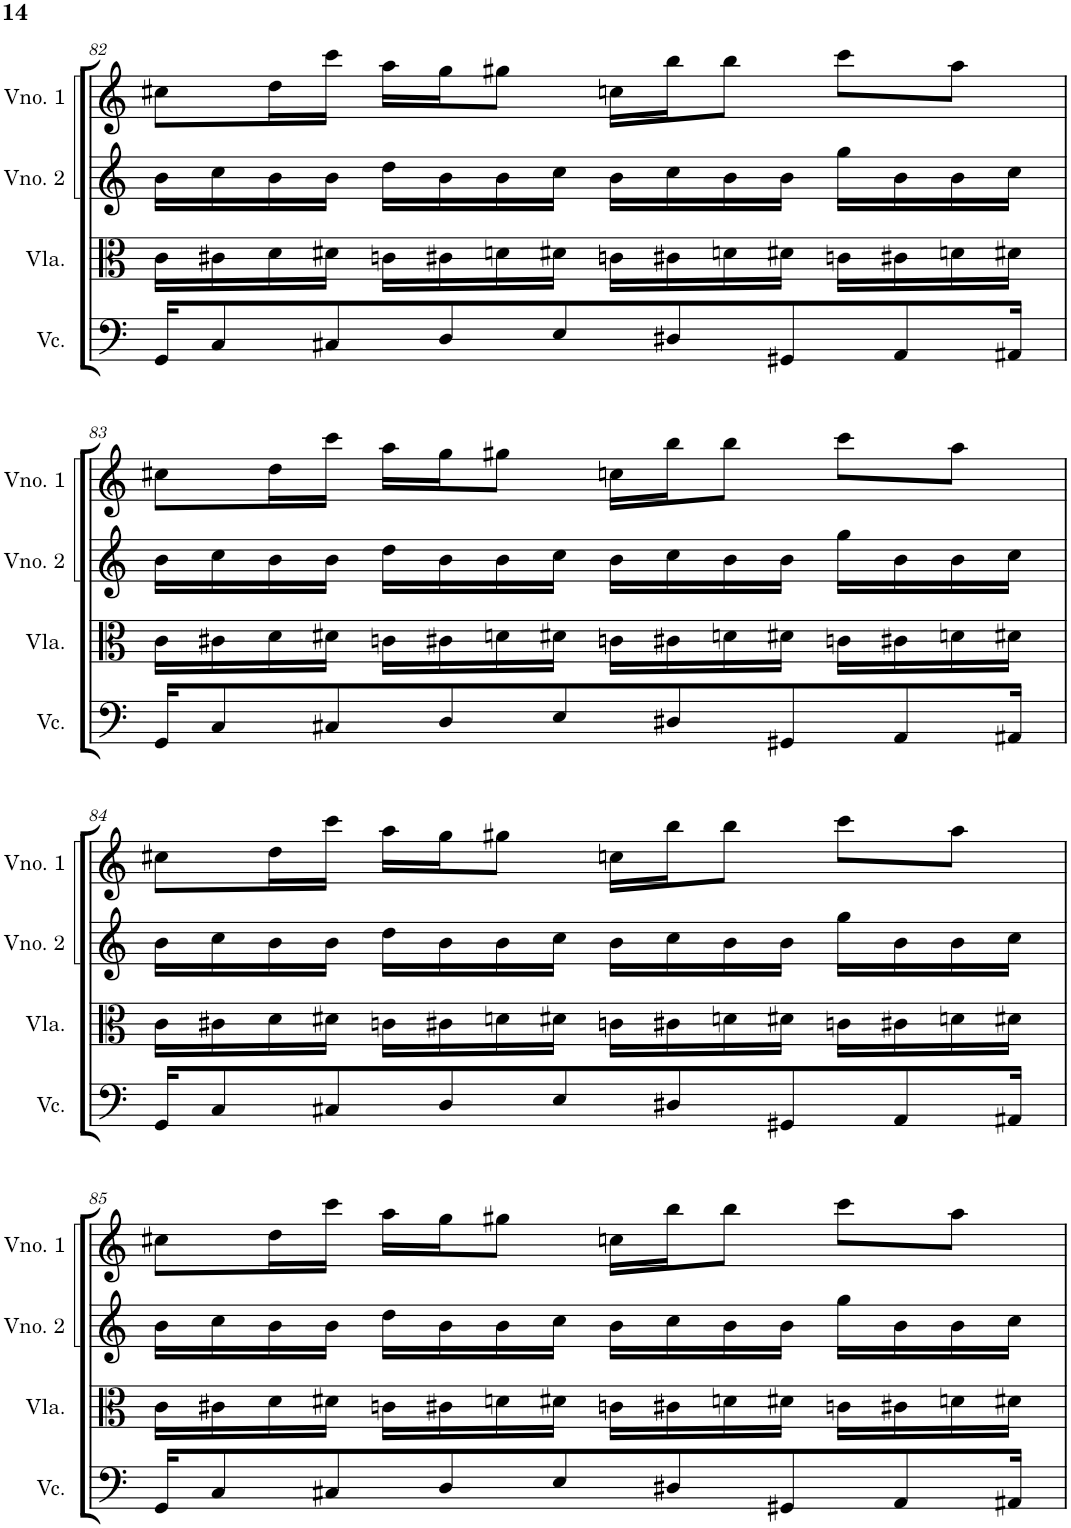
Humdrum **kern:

**kern	**kern	**kern	**kern
*part4	*part3	*part2	*part1
*staff4	*staff3	*staff2	*staff1
*I"Violoncelo	*I"Viola	*I"Violino 2	*I"Violino 1
*I'Vc.	*I'Vla.	*I'Vno. 2	*I'Vno. 1
!!LO:PB:g=z
*clefF4	*clefC3	*clefG2	*clefG2
*k[]	*k[]	*k[]	*k[]
*M4/4	*M4/4	*M4/4	*M4/4
=82	=82	=82	=82
16GG/KL	16c\LL	16b\LL	8cc#X\L
8C/	16c#X\	16cc\	.
.	16d\	16b\	16dd\L
8C#X/	16d#X\JJ	16b\JJ	16ccc\JJ
.	16cn\LL	16dd\LL	16aa\LL
8D/	16c#X\	16b\	16gg\J
.	16dn\	16b\	8gg#X\J
8E/	16d#X\JJ	16cc\JJ	.
.	16cn\LL	16b\LL	16ccn\LL
8D#X/	16c#X\	16cc\	16bb\J
.	16dn\	16b\	8bb\J
8GG#X/	16d#X\JJ	16b\JJ	.
.	16cn\LL	16gg\LL	8ccc\L
8AA/	16c#X\	16b\	.
.	16dn\	16b\	8aa\J
16AA#X/Jk	16d#X\JJ	16cc\JJ	.
!!LO:LB:g=z
=83	=83	=83	=83
16GG/KL	16c\LL	16b\LL	8cc#X\L
8C/	16c#X\	16cc\	.
.	16d\	16b\	16dd\L
8C#X/	16d#X\JJ	16b\JJ	16ccc\JJ
.	16cn\LL	16dd\LL	16aa\LL
8D/	16c#X\	16b\	16gg\J
.	16dn\	16b\	8gg#X\J
8E/	16d#X\JJ	16cc\JJ	.
.	16cn\LL	16b\LL	16ccn\LL
8D#X/	16c#X\	16cc\	16bb\J
.	16dn\	16b\	8bb\J
8GG#X/	16d#X\JJ	16b\JJ	.
.	16cn\LL	16gg\LL	8ccc\L
8AA/	16c#X\	16b\	.
.	16dn\	16b\	8aa\J
16AA#X/Jk	16d#X\JJ	16cc\JJ	.
!!LO:LB:g=z
=84	=84	=84	=84
16GG/KL	16c\LL	16b\LL	8cc#X\L
8C/	16c#X\	16cc\	.
.	16d\	16b\	16dd\L
8C#X/	16d#X\JJ	16b\JJ	16ccc\JJ
.	16cn\LL	16dd\LL	16aa\LL
8D/	16c#X\	16b\	16gg\J
.	16dn\	16b\	8gg#X\J
8E/	16d#X\JJ	16cc\JJ	.
.	16cn\LL	16b\LL	16ccn\LL
8D#X/	16c#X\	16cc\	16bb\J
.	16dn\	16b\	8bb\J
8GG#X/	16d#X\JJ	16b\JJ	.
.	16cn\LL	16gg\LL	8ccc\L
8AA/	16c#X\	16b\	.
.	16dn\	16b\	8aa\J
16AA#X/Jk	16d#X\JJ	16cc\JJ	.
!!LO:LB:g=z
=85	=85	=85	=85
16GG/KL	16c\LL	16b\LL	8cc#X\L
8C/	16c#X\	16cc\	.
.	16d\	16b\	16dd\L
8C#X/	16d#X\JJ	16b\JJ	16ccc\JJ
.	16cn\LL	16dd\LL	16aa\LL
8D/	16c#X\	16b\	16gg\J
.	16dn\	16b\	8gg#X\J
8E/	16d#X\JJ	16cc\JJ	.
.	16cn\LL	16b\LL	16ccn\LL
8D#X/	16c#X\	16cc\	16bb\J
.	16dn\	16b\	8bb\J
8GG#X/	16d#X\JJ	16b\JJ	.
.	16cn\LL	16gg\LL	8ccc\L
8AA/	16c#X\	16b\	.
.	16dn\	16b\	8aa\J
16AA#X/Jk	16d#X\JJ	16cc\JJ	.
=	=	=	=
*-	*-	*-	*-
